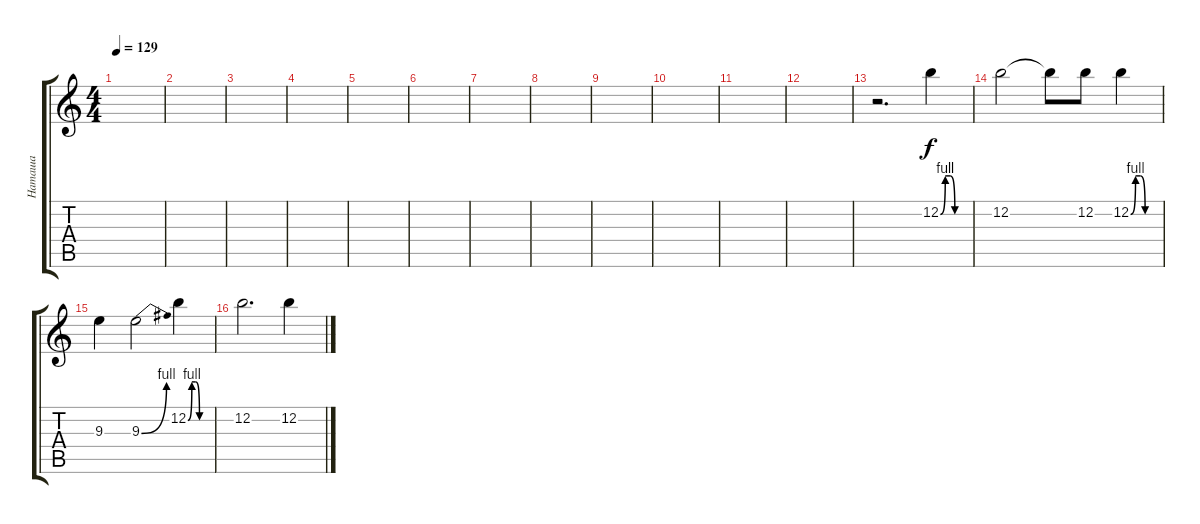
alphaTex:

\track ("Наташа" "Наташа") {instrument distortionguitar}
\staff {score tabs}
\tuning (E4 B3 G3 D3 A2 E2) {hide}
\ts (4 4)
\tempo 129
\clef g2
\ks c
|
|
|
|
|
|
|
|
|
|
|
|
r.2{d} 12.2{be (custom 0 0 10 4 20 4 30 0 60 0)}.4 |
12.2.2 12.2{t}.8 12.2.8 12.2{be (custom 0 0 10 4 20 4 30 0 60 0)}.4 |
9.3.4 9.3{be (bend 0 0 60 4)}.2 12.2{be (custom 0 0 10 4 20 4 30 0 60 0)}.4 |
12.2.2{d} 12.2.4
